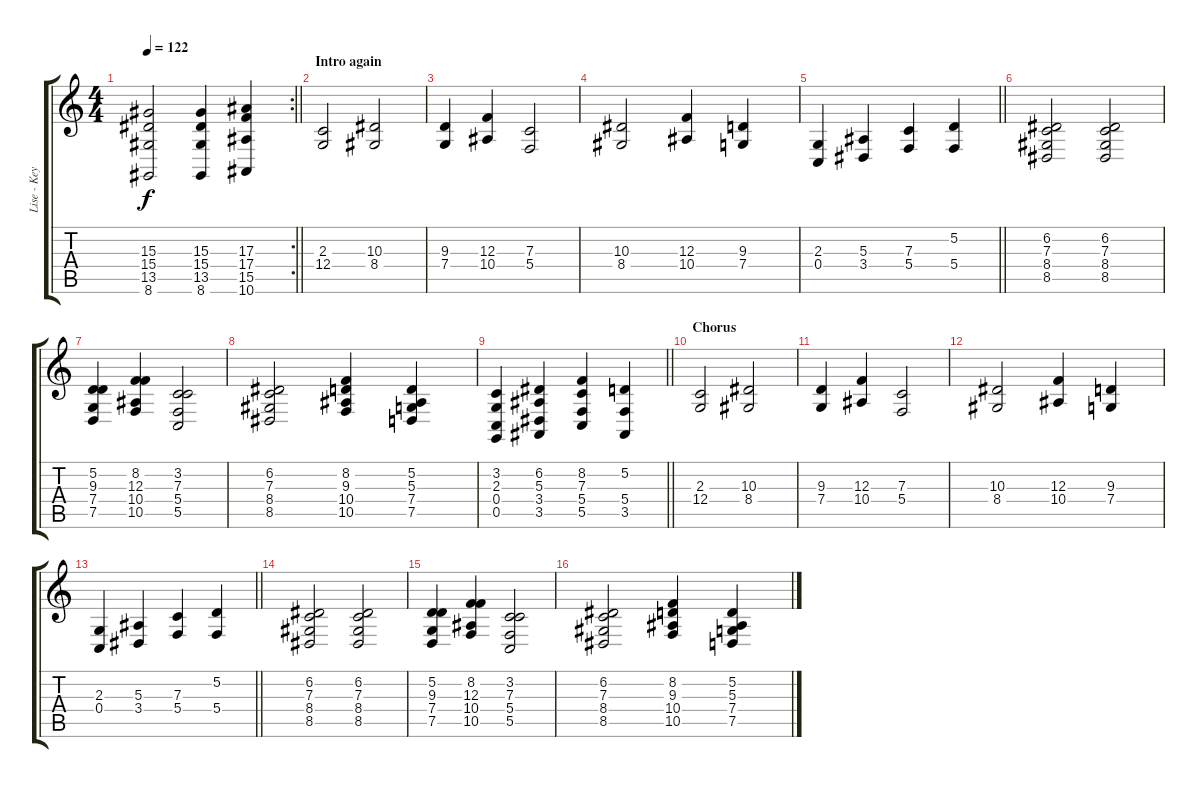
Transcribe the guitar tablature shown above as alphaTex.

\track ("Lise - Keyboards" "Lise - Key") {instrument synthstrings2}
\staff {score tabs}
\tuning (D4 A3 F3 C3 G2 C2) {hide}
\rc 2
\ts (4 4)
\tempo 122
\clef g2
\barLineRight lightlight
\ks c
(15.3 15.4 13.5 8.6).2{dy f} (15.3 15.4 13.5 8.6).4 (17.3 17.4 15.5 10.6).4 |
\section ("" "Intro again")
(2.3 12.4).2 (10.3 8.4).2 |
(9.3 7.4).4 (12.3 10.4).4 (7.3 5.4).2 |
(10.3 8.4).2 (12.3 10.4).4 (9.3 7.4).4 |
\barLineRight lightlight
(2.3 0.4).4 (5.3 3.4).4 (7.3 5.4).4 (5.2 5.4).4 |
(6.2 7.3 8.4 8.5).2 (6.2 7.3 8.4 8.5).2 |
(5.2 9.3 7.4 7.5).4 (8.2 12.3 10.4 10.5).4 (3.2 7.3 5.4 5.5).2 |
(6.2 7.3 8.4 8.5).2 (8.2 9.3 10.4 10.5).4 (5.2 5.3 7.4 7.5).4 |
\barLineRight lightlight
(3.2 2.3 0.4 0.5).4 (6.2 5.3 3.4 3.5).4 (8.2 7.3 5.4 5.5).4 (5.2 5.4 3.5).4 |
\section ("" "Chorus")
(2.3 12.4).2 (10.3 8.4).2 |
(9.3 7.4).4 (12.3 10.4).4 (7.3 5.4).2 |
(10.3 8.4).2 (12.3 10.4).4 (9.3 7.4).4 |
\barLineRight lightlight
(2.3 0.4).4 (5.3 3.4).4 (7.3 5.4).4 (5.2 5.4).4 |
(6.2 7.3 8.4 8.5).2 (6.2 7.3 8.4 8.5).2 |
(5.2 9.3 7.4 7.5).4 (8.2 12.3 10.4 10.5).4 (3.2 7.3 5.4 5.5).2 |
(6.2 7.3 8.4 8.5).2 (8.2 9.3 10.4 10.5).4 (5.2 5.3 7.4 7.5).4
